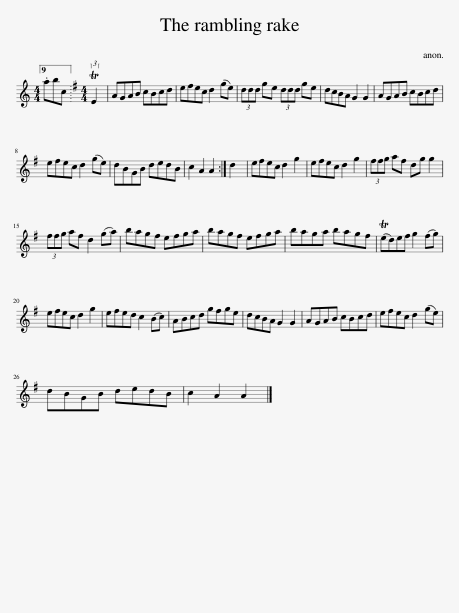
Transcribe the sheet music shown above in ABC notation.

X:1
L:1/8
M:4/4
I:linebreak $
K:C
V:1 treble
V:1
 .abc ||[K:G][M:4/4] (3:2:1TE2 x/24 | AGAB cBcd | efec d2 (ge) | (3ddd ge (3ddd ge | %5
 dcBA G2 G2 | AGAB cBcd |$ efec d2 (ge) | dBGB dedB | c2 A2 A2 :| %10
 d2 | efec d2 g2 | efec d2 g2 | (3ffg af dg g2 |$ (3ffg af d2 (ga) | %15
 bagf efga | bagf efga | baga bagf | (Ted)ef g2 (fg) |$ efec d2 g2 | %20
 efed c2 (Bc) | ABcd gfge | dcBA G2 G2 | AGAB cBcd | efec d2 (ge) |$ %25
 dBGB dedB | c2 A2 A2 |] %27
